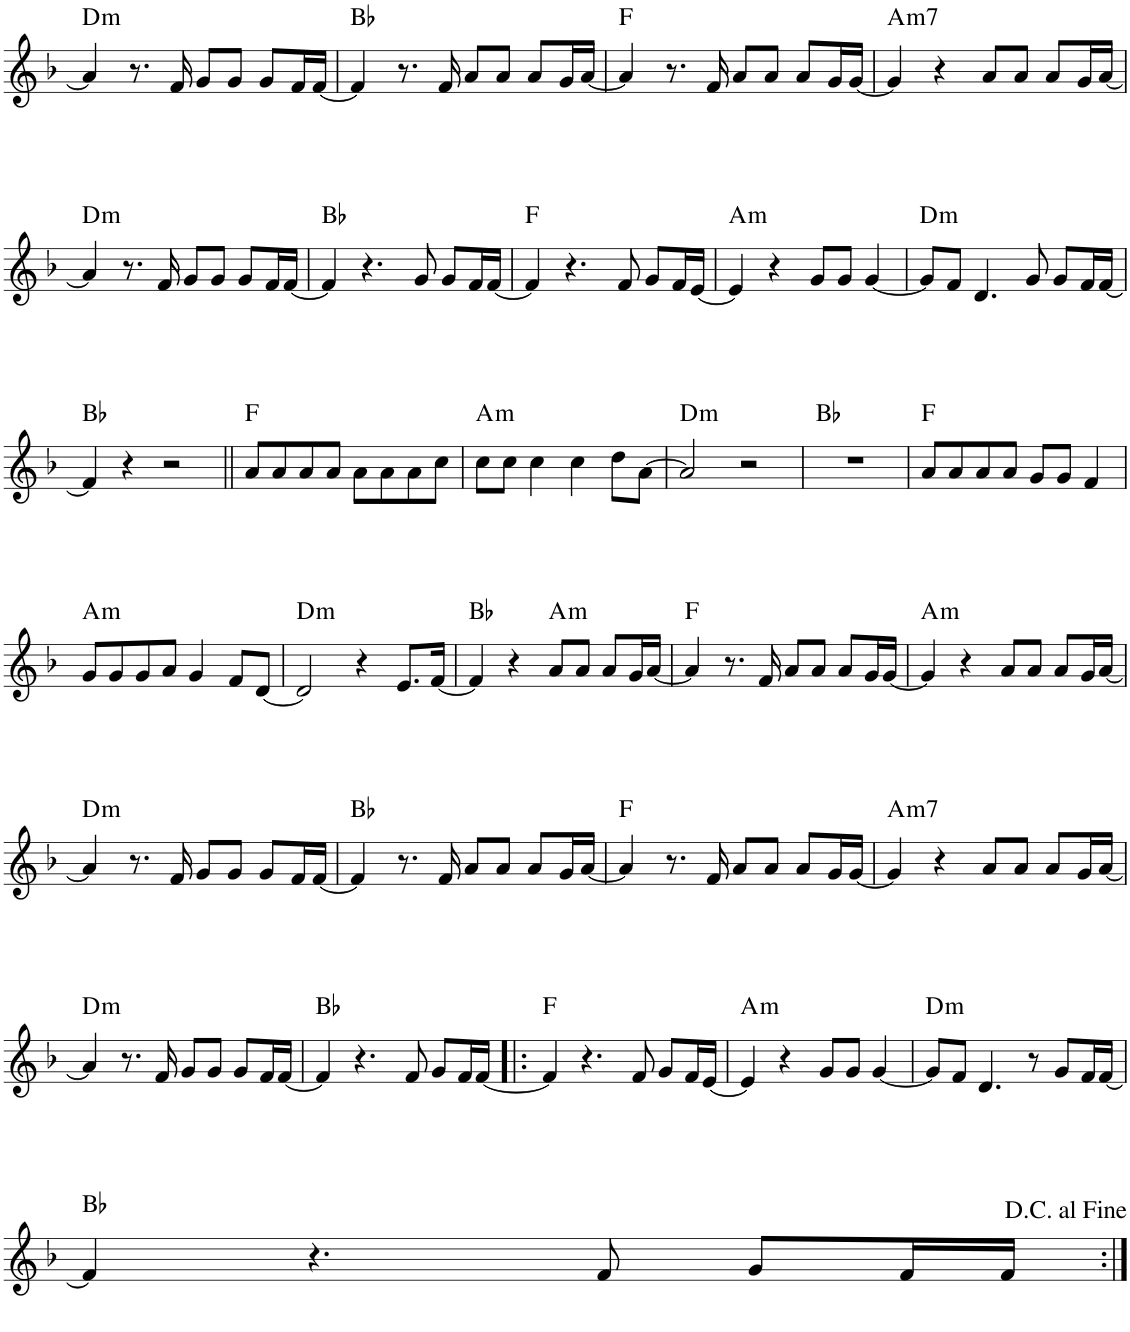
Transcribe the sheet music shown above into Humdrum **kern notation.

**kern	**harte
*part1	*part1
*staff1	*
*I"Piano	*
*I'Pno.	*
!!LO:PB:g=z
*clefG2	*
*k[b-]	*
*M4/4	*
=43	=43
!	!LO:H:kt=m
4a/]	D:min
8.r	.
16f/	.
8g/L	.
8g/J	.
8g/L	.
16f/L	.
[16f/JJ	.
=44	=44
4f/]	Bb:maj
8.r	.
16f/	.
8a/L	.
8a/J	.
8a/L	.
16g/L	.
[16a/JJ	.
=45	=45
4a/]	F:maj
8.r	.
16f/	.
8a/L	.
8a/J	.
8a/L	.
16g/L	.
[16g/JJ	.
=46	=46
!	!LO:H:kt=m7
4g/]	A:min7
4r	.
8a/L	.
8a/J	.
8a/L	.
16g/L	.
[16a/JJ	.
!!LO:LB:g=z
=47	=47
!	!LO:H:kt=m
4a/]	D:min
8.r	.
16f/	.
8g/L	.
8g/J	.
8g/L	.
16f/L	.
[16f/JJ	.
=48	=48
4f/]	Bb:maj
4.r	.
8g/	.
8g/L	.
16f/L	.
[16f/JJ	.
=49	=49
4f/]	F:maj
4.r	.
8f/	.
8g/L	.
16f/L	.
[16e/JJ	.
=50	=50
!	!LO:H:kt=m
4e/]	A:min
4r	.
8g/L	.
8g/J	.
[4g/	.
=51	=51
!	!LO:H:kt=m
8g/L]	D:min
8f/J	.
4.d/	.
8g/	.
8g/L	.
16f/L	.
[16f/JJ	.
!!LO:LB:g=z
=52	=52
4f/]	Bb:maj
4r	.
2r	.
=53||	=53||
8a/L	F:maj
8a/	.
8a/	.
8a/J	.
8a\L	.
8a\	.
8a\	.
8cc\J	.
=54	=54
!	!LO:H:kt=m
8cc\L	A:min
8cc\J	.
4cc\	.
4cc\	.
8dd\L	.
[8a\J	.
=55	=55
!	!LO:H:kt=m
2a/]	D:min
2r	.
=56	=56
1r	Bb:maj
=57	=57
8a/L	F:maj
8a/	.
8a/	.
8a/J	.
8g/L	.
8g/J	.
4f/	.
!!LO:LB:g=z
=58	=58
!	!LO:H:kt=m
8g/L	A:min
8g/	.
8g/	.
8a/J	.
4g/	.
8f/L	.
[8d/J	.
=59	=59
!	!LO:H:kt=m
2d/]	D:min
4r	.
8.e/L	.
[16f/Jk	.
=60	=60
4f/]	Bb:maj
4r	.
!	!LO:H:kt=m
8a/L	A:min
8a/J	.
8a/L	.
16g/L	.
[16a/JJ	.
=61	=61
4a/]	F:maj
8.r	.
16f/	.
8a/L	.
8a/J	.
8a/L	.
16g/L	.
[16g/JJ	.
=62	=62
!	!LO:H:kt=m
4g/]	A:min
4r	.
8a/L	.
8a/J	.
8a/L	.
16g/L	.
[16a/JJ	.
!!LO:LB:g=z
=63	=63
!	!LO:H:kt=m
4a/]	D:min
8.r	.
16f/	.
8g/L	.
8g/J	.
8g/L	.
16f/L	.
[16f/JJ	.
=64	=64
4f/]	Bb:maj
8.r	.
16f/	.
8a/L	.
8a/J	.
8a/L	.
16g/L	.
[16a/JJ	.
=65	=65
4a/]	F:maj
8.r	.
16f/	.
8a/L	.
8a/J	.
8a/L	.
16g/L	.
[16g/JJ	.
=66	=66
!	!LO:H:kt=m7
4g/]	A:min7
4r	.
8a/L	.
8a/J	.
8a/L	.
16g/L	.
[16a/JJ	.
!!LO:LB:g=z
=67	=67
!	!LO:H:kt=m
4a/]	D:min
8.r	.
16f/	.
8g/L	.
8g/J	.
8g/L	.
16f/L	.
[16f/JJ	.
=68	=68
4f/]	Bb:maj
4.r	.
8f/	.
8g/L	.
16f/L	.
[16f/JJ	.
=69!|:	=69!|:
4f/]	F:maj
4.r	.
8f/	.
8g/L	.
16f/L	.
[16e/JJ	.
=70	=70
!	!LO:H:kt=m
4e/]	A:min
4r	.
8g/L	.
8g/J	.
[4g/	.
=71	=71
!	!LO:H:kt=m
8g/L]	D:min
8f/J	.
4.d/	.
8r	.
8g/L	.
16f/L	.
[16f/JJ	.
!!LO:LB:g=z
=72	=72
4f/]	Bb:maj
4.r	.
8f/	.
8g/L	.
16f/L	.
16f/JJ	.
=:|!	=:|!
*-	*-
